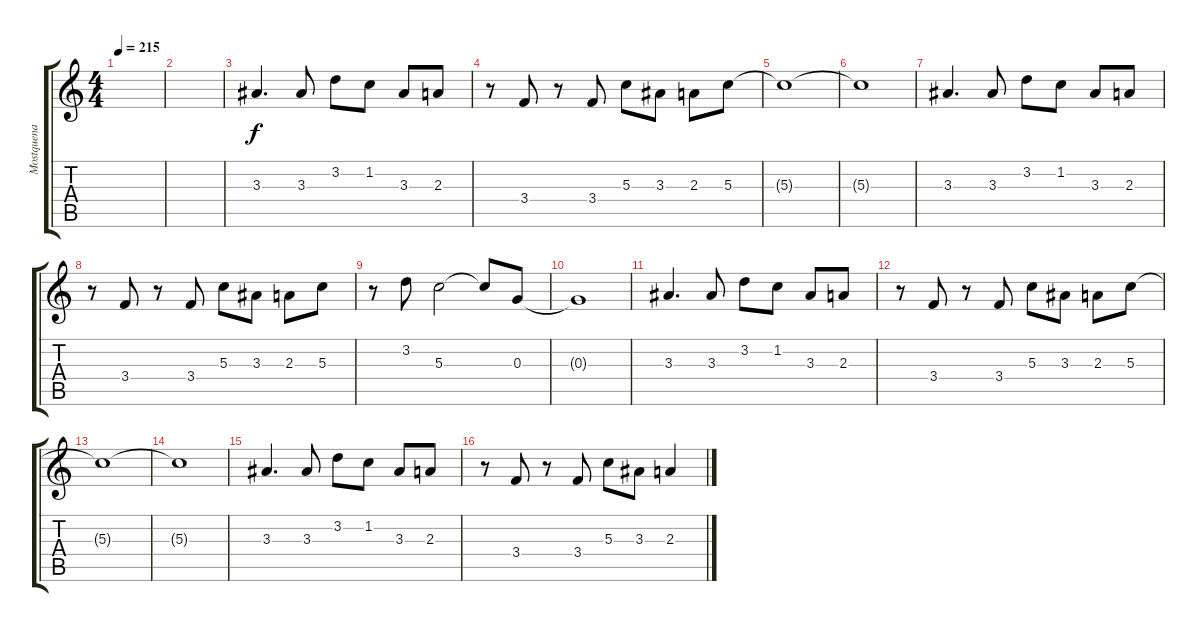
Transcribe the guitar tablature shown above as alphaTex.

\track ("Mostquena" "Mostquena") {instrument overdrivenguitar}
\staff {score tabs}
\tuning (E4 B3 G3 D3 A2 E2) {hide}
\ts (4 4)
\tempo 215
\clef g2
\ks c
|
|
3.3.4{d} 3.3.8 3.2.8 1.2.8 3.3.8 2.3.8 |
r.8 3.4.8 r.8 3.4.8 5.3.8 3.3.8 2.3.8 5.3.8 |
5.3{t}.1 |
5.3{t}.1 |
3.3.4{d} 3.3.8 3.2.8 1.2.8 3.3.8 2.3.8 |
r.8 3.4.8 r.8 3.4.8 5.3.8 3.3.8 2.3.8 5.3.8 |
r.8 3.2.8 5.3.2 5.3{t}.8 0.3.8 |
0.3{t}.1 |
3.3.4{d} 3.3.8 3.2.8 1.2.8 3.3.8 2.3.8 |
r.8 3.4.8 r.8 3.4.8 5.3.8 3.3.8 2.3.8 5.3.8 |
5.3{t}.1 |
5.3{t}.1 |
3.3.4{d} 3.3.8 3.2.8 1.2.8 3.3.8 2.3.8 |
r.8 3.4.8 r.8 3.4.8 5.3.8 3.3.8 2.3.4
